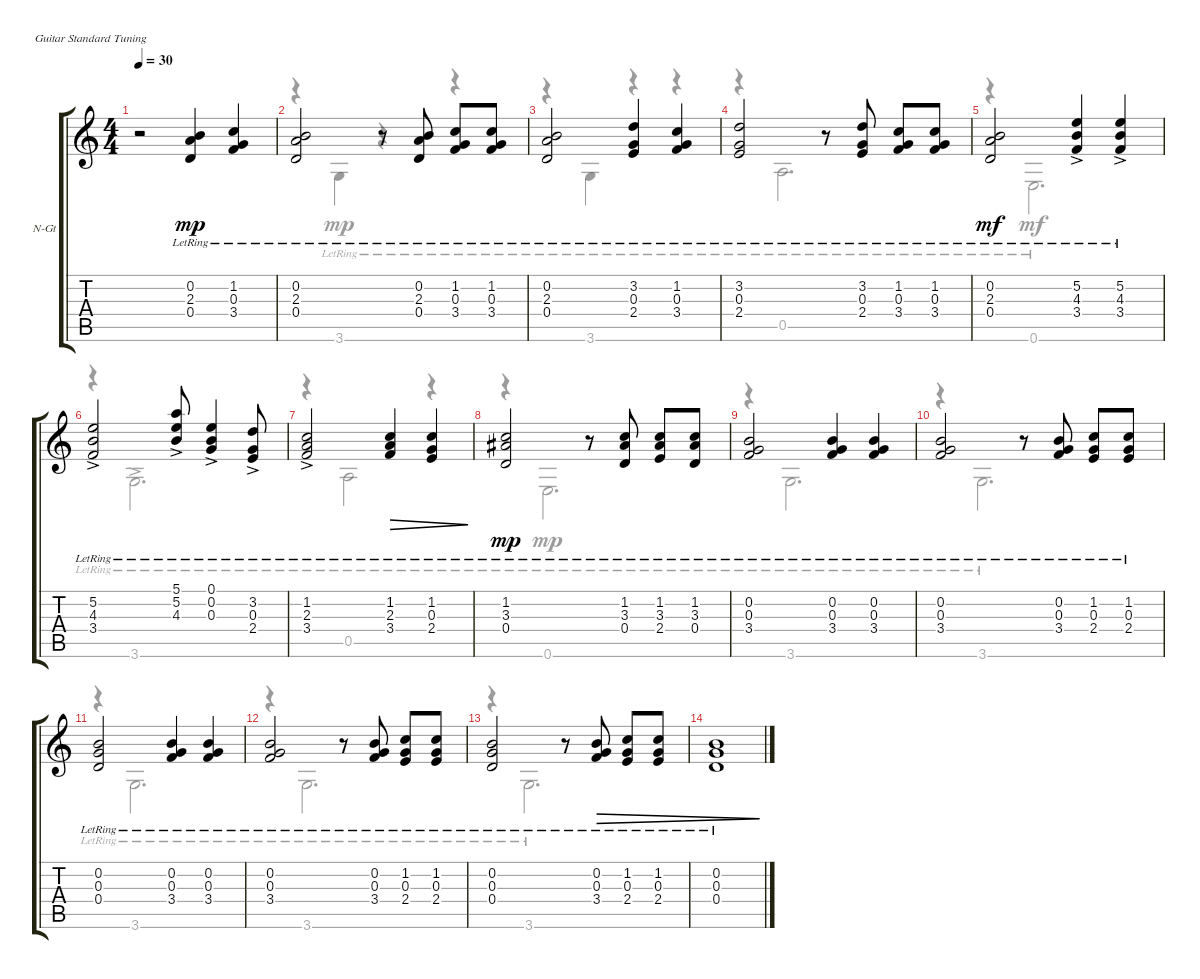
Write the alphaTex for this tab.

\defaultSystemsLayout 4
\bracketExtendMode groupsimilarinstruments
\firstSystemTrackNameOrientation horizontal
\otherSystemsTrackNameOrientation horizontal
\track ("Classical Guitar" "N-Gt") {instrument acousticguitarnylon}
\staff {score tabs}
\tuning (E4 B3 G3 D3 A2 E2)
\voice
\ts (4 4)
\tempo 30
\clef g2
\ks c
r.2{dy mp instrument acousticguitarnylon} (0.4{lr} 2.3{lr} 0.2{lr}).4 (1.2{lr} 3.4{lr} 0.3{lr}).4 |
(0.4{lr} 2.3{lr} 0.2{lr}).2 r.8 (0.4{lr} 2.3{lr} 0.2{lr}).8 (3.4{lr} 0.3{lr} 1.2{lr}).8 (3.4{lr} 0.3{lr} 1.2{lr}).8 |
(0.4{lr} 2.3{lr} 0.2{lr}).2 (2.4{lr} 0.3{lr} 3.2{lr}).4 (1.2{lr} 3.4{lr} 0.3{lr}).4 |
(2.4{lr} 0.3{lr} 3.2{lr}).2 r.8 (3.2{lr} 2.4{lr} 0.3{lr}).8 (3.4{lr} 1.2{lr} 0.3{lr}).8 (3.4{lr} 0.3{lr} 1.2{lr}).8 |
(0.4{lr} 2.3{lr} 0.2{lr}).2{dy mf} (3.4{ac lr} 5.2{ac lr} 4.3{ac lr}).4 (3.4{ac lr} 4.3{ac lr} 5.2{ac lr}).4 |
(3.4{ac lr} 5.2{ac lr} 4.3{ac lr}).2 (5.1{ac lr} 5.2{ac lr} 4.3{ac lr}).8 (0.3{ac lr} 0.2{ac lr} 0.1).4 (2.4{ac lr} 0.3{ac lr} 3.2{ac lr}).8 |
(3.4{ac lr} 2.3{ac lr} 1.2{ac lr}).2 (3.4{lr} 2.3{lr} 1.2{lr}).4{dec} (2.4{lr} 0.3{lr} 1.2{lr}).4{dec} |
(0.4{lr} 3.3{lr} 1.2{lr}).2{dy mp} r.8 (1.2{lr} 3.3{lr} 0.4{lr}).8 (1.2{lr} 3.3{lr} 2.4{lr}).8 (1.2{lr} 3.3{lr} 0.4{lr}).8 |
(0.3{lr} 0.2{lr} 3.4).2 (0.3{lr} 0.2{lr} 3.4).4 (0.2{lr} 0.3{lr} 3.4).4 |
(0.3{lr} 0.2{lr} 3.4).2 r.8 (0.2{lr} 0.3{lr} 3.4).8 (1.2{lr} 0.3{lr} 2.4).8 (1.2{lr} 0.3{lr} 2.4).8 |
(0.4{lr} 0.3{lr} 0.2{lr}).2 (0.3{lr} 0.2{lr} 3.4).4 (0.3{lr} 0.2{lr} 3.4).4 |
(0.3{lr} 0.2{lr} 3.4).2 r.8 (0.3{lr} 0.2{lr} 3.4).8 (0.3{lr} 1.2{lr} 2.4).8 (0.3{lr} 1.2{lr} 2.4).8 |
(0.3{lr} 0.2{lr} 0.4).2 r.8 (0.3{lr} 0.2{lr} 3.4).8{dec} (0.3{lr} 1.2{lr} 2.4).8{dec} (0.3{lr} 1.2{lr} 2.4).8{dec} |
(0.4{lr} 0.3{lr} 0.2{lr}).1{dec}
\voice
\clef g2
\ottava regular
\simile none
\ks c
|
r.4 3.6{lr}.4 r.4 r.4 |
r.4 3.6{lr}.4 r.4 r.4 |
r.4 0.5{lr}.2{d} |
r.4 0.6{lr}.2{d dy mf} |
r.4 3.6{ac lr}.2{d} |
r.4 0.5{lr}.2 r.4 |
r.4 0.6{lr}.2{d dy mp} |
r.4 3.6{lr}.2{d} |
r.4 3.6{lr}.2{d} |
r.4 3.6{lr}.2{d} |
r.4 3.6{lr}.2{d} |
r.4 3.6{lr}.2{d} |
